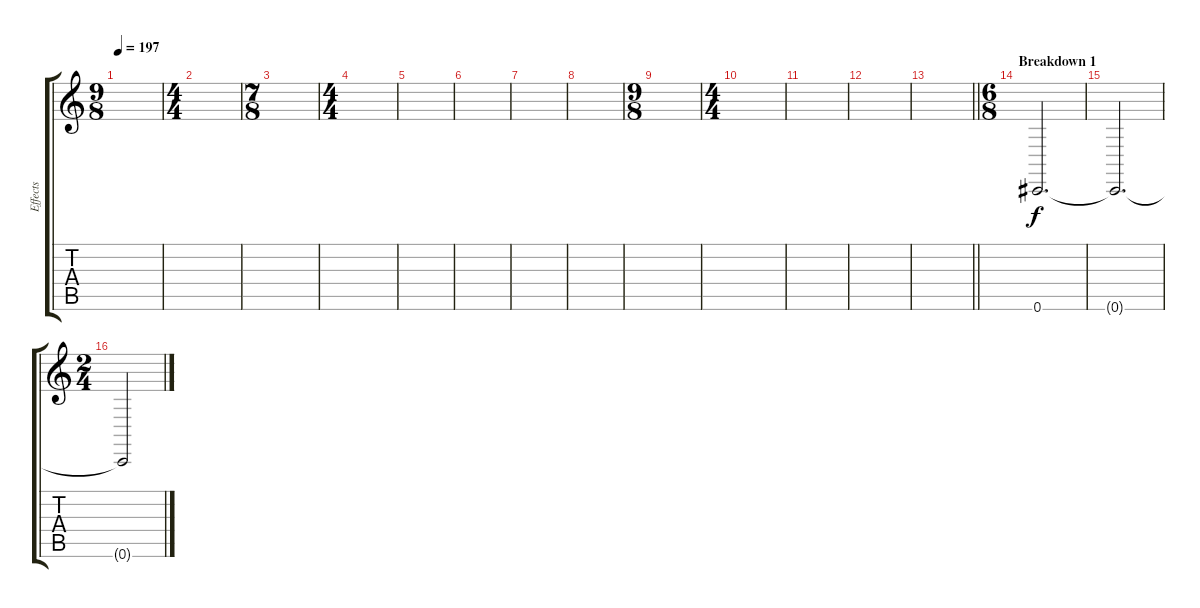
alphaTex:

\track ("Effects" "Effects") {instrument applause}
\staff {score tabs}
\tuning (Db4 Ab3 E3 B2 Gb2 Db2) {hide}
\ts (9 8)
\tempo 197
\clef g2
\ks c
|
\ts (4 4)
|
\ts (7 8)
|
\ts (4 4)
|
|
|
|
|
\ts (9 8)
|
\ts (4 4)
|
|
|
\barLineRight lightlight
|
\ts (6 8)
\section ("" "Breakdown 1")
0.6.2{d volume 10 instrument applause} |
0.6{t}.2{d instrument applause} |
\ts (2 4)
0.6{t}.2
